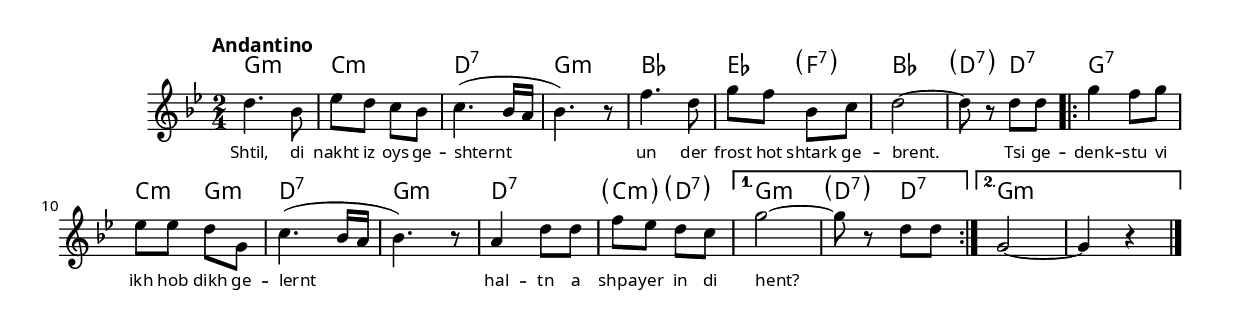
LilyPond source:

\version "2.18.2"
\language "english"
\include "../../templates/preamble.ly"

mel = \relative d'' {
  d4. bf8       |
  ef d c bf     |
  c4.( bf16 a   |
  bf4.) r8      |
  f'4. d8       |
  g8 f bf, c    |
  d2~           |
  d8 r d d      |

\repeat volta 2 {
   g4 f8 g      |
   ef ef d g,   |
   c4.( bf16 a  | 
   bf4.) r8     |
   a4 d8 d      |
   f ef d c     | 
}
\alternative {
  {g'2~ | g8 r d d}
  {g,2~ | g4 r }
  }
}

acc = \chordmode {
  { g2:m    	|
    c:m 		|
    d:7   	|
    g:m     	|
    bf     	|
    ef4: \parenthesize f:7 |
    bf2     	|
    \parenthesize d4:7 \once \set chordChanges = ##f d:7 |
  }
  \repeat volta 2 {
    g2:7    	| 
    c4:m g:m 	| 
    d2:7    	| 
    g:m      	|
    d:7     	| 
    \parenthesize c4:m \parenthesize d:7 | 
  }
  \alternative {
    { g2:m  	|
      \parenthesize d4:7 \once \set chordChanges = ##f d:7 |
    }
    { g2:m  	|
      g2:m 
    }
  }
}

\score {
  <<
    \new ChordNames {
      \acc

    }
    \new Staff {
      \clef treble
      \key g \minor
      \time 2/4
      \tempo Andantino
      \new Voice = "melody" {
        \mel
        \bar "|."
      }
    }
    \new Lyrics \lyricsto "melody" {
      Shtil, di nakht iz oys -- ge -- shternt
      un der frost hot shtark ge -- brent.
      Tsi ge -- denk -- stu vi ikh hob dikh ge -- lernt
      hal -- tn a shpa -- yer in di hent?
    }
  >>
}
